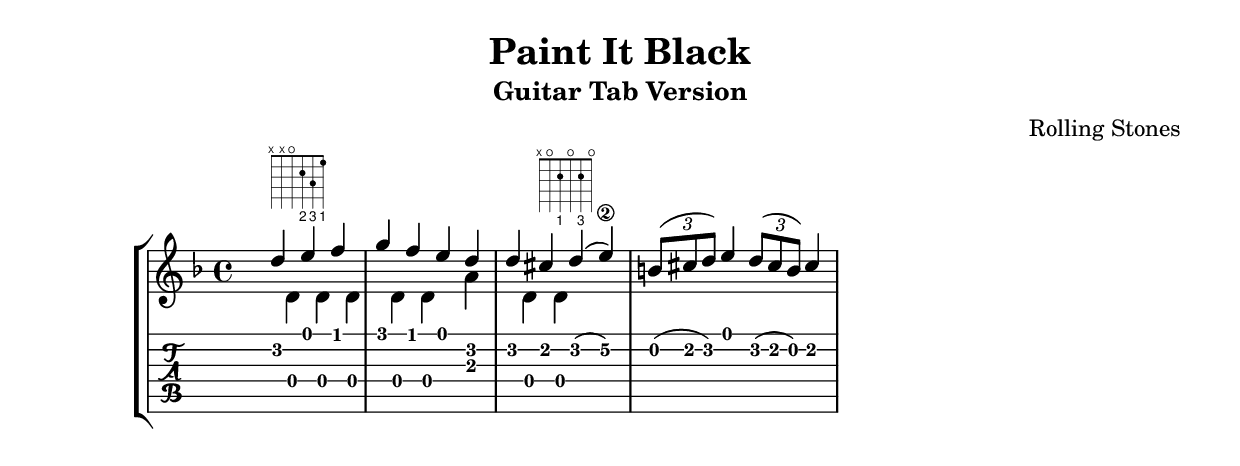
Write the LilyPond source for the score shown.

%{
  Paint it Black
%}

\version "2.18.2"  % necessary for upgrading to future LilyPond versions.

\header{
  title = "Paint It Black"
  subtitle = "Guitar Tab Version"
  composer = "Rolling Stones"
}

music = \relative c' {
  \key d \minor
  \time 4/4
<<


  {
    \voiceOne
    s4 d'4 e4  f4 g4 f4 
    e4 d4 d4 cis4 d4( e4\2)
    \tuplet 3/2 { b8( cis d) } e4 \tuplet 3/2 { d8( cis b) } cis4
  } 
  \\
  {
    \voiceTwo
    s4 s8 d,4^\markup {
      \fret-diagram #"f:2;6-x;5-x;4-o;3-2-2;2-3-3;1-1-1;"
    }
    d4 d4 d4 d4
    s8 a'4 s8
    d,4 d4^\markup {
      \fret-diagram #"f:2;6-x;5-o;4-2-1;3-o;2-2-3;1-o;"
    }
  } 
>>
}
\new StaffGroup <<
  \new Staff {
    \clef "treble"
    \music
  }
  \new TabStaff {
    \transpose c' c
    \music
  }
>>



